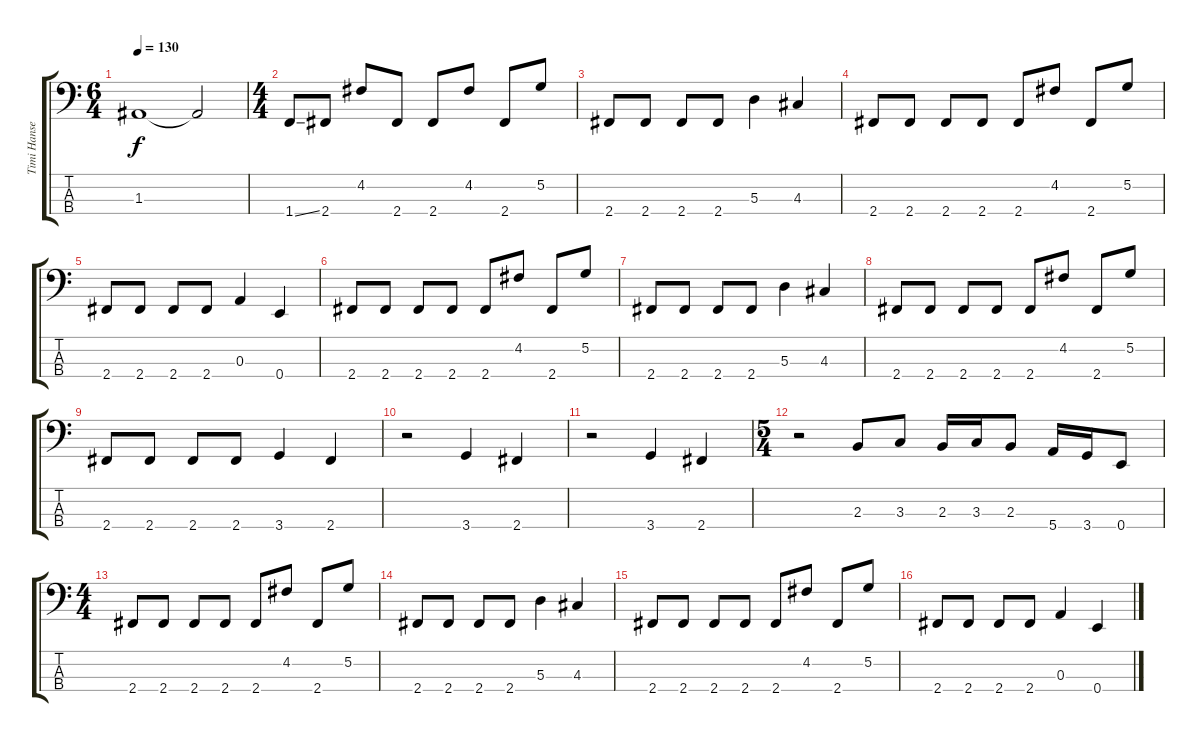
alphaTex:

\track ("Timi Hansen" "Timi Hanse") {instrument electricbasspick}
\staff {score tabs}
\tuning (G2 D2 A1 E1) {hide}
\ts (6 4)
\tempo 130
\clef f4
\ks c
1.3.1{dy f instrument electricbasspick} 1.3{t}.2 |
\ts (4 4)
1.4{ss}.8 2.4.8 4.2.8 2.4.8 2.4.8 4.2.8 2.4.8 5.2.8 |
2.4.8 2.4.8 2.4.8 2.4.8 5.3.4 4.3.4 |
2.4.8 2.4.8 2.4.8 2.4.8 2.4.8 4.2.8 2.4.8 5.2.8 |
2.4.8 2.4.8 2.4.8 2.4.8 0.3.4 0.4.4 |
2.4.8 2.4.8 2.4.8 2.4.8 2.4.8 4.2.8 2.4.8 5.2.8 |
2.4.8 2.4.8 2.4.8 2.4.8 5.3.4 4.3.4 |
2.4.8 2.4.8 2.4.8 2.4.8 2.4.8 4.2.8 2.4.8 5.2.8 |
2.4.8 2.4.8 2.4.8 2.4.8 3.4.4 2.4.4 |
r.2 3.4.4 2.4.4 |
r.2 3.4.4 2.4.4 |
\ts (5 4)
r.2 2.3.8 3.3.8 2.3.16 3.3.16 2.3.8 5.4.16 3.4.16 0.4.8 |
\ts (4 4)
2.4.8 2.4.8 2.4.8 2.4.8 2.4.8 4.2.8 2.4.8 5.2.8 |
2.4.8 2.4.8 2.4.8 2.4.8 5.3.4 4.3.4 |
2.4.8 2.4.8 2.4.8 2.4.8 2.4.8 4.2.8 2.4.8 5.2.8 |
2.4.8 2.4.8 2.4.8 2.4.8 0.3.4 0.4.4
